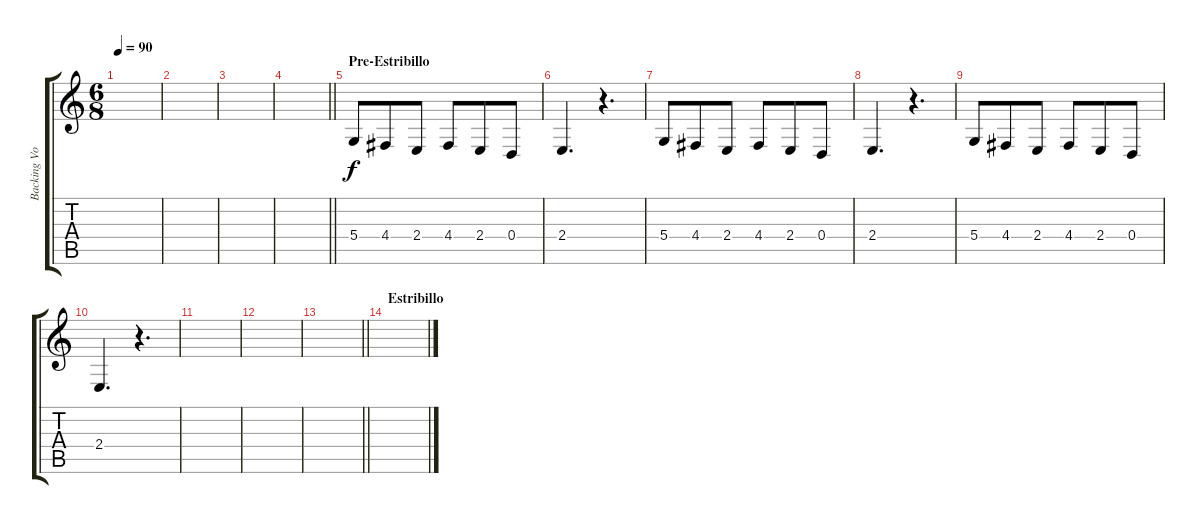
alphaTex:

\track ("Backing Vocals" "Backing Vo") {instrument churchorgan}
\staff {score tabs}
\tuning (E4 B3 G3 D3 A2 E2) {hide}
\ts (6 8)
\tempo 90
\clef g2
\ks c
|
|
|
\barLineRight lightlight
|
\section ("" "Pre-Estribillo")
5.4.8 4.4.8 2.4.8 4.4.8 2.4.8 0.4.8 |
2.4.4{d} r.4{d} |
5.4.8 4.4.8 2.4.8 4.4.8 2.4.8 0.4.8 |
2.4.4{d} r.4{d} |
5.4.8 4.4.8 2.4.8 4.4.8 2.4.8 0.4.8 |
2.4.4{d} r.4{d} |
|
|
\barLineRight lightlight
|
\section ("" "Estribillo")
